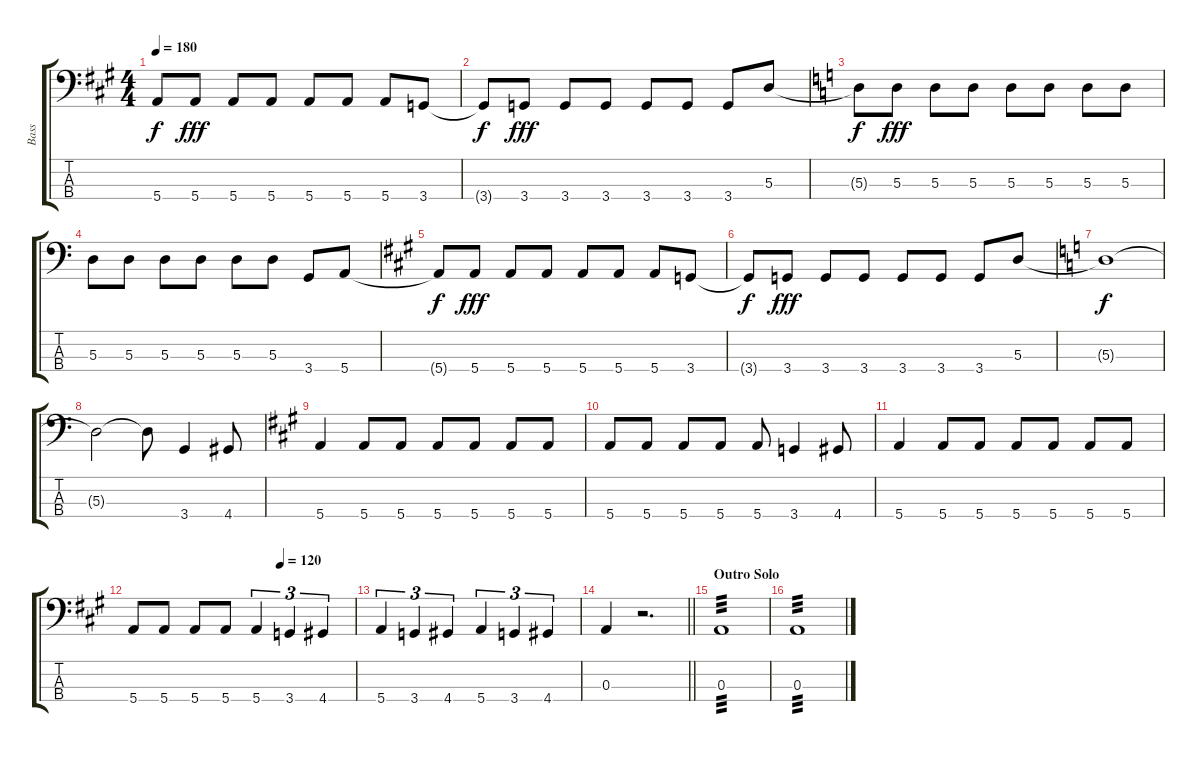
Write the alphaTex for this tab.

\track ("Bass" "Bass") {instrument electricbasspick}
\staff {score tabs}
\tuning (G2 D2 A1 E1) {hide}
\ts (4 4)
\tempo 180
\clef f4
\ks a
5.4{t}.8{dy f} 5.4.8{dy fff} 5.4.8 5.4.8 5.4.8 5.4.8 5.4.8 3.4.8 |
3.4{t}.8{dy f} 3.4.8{dy fff} 3.4.8 3.4.8 3.4.8 3.4.8 3.4.8 5.3.8 |
\ks c
5.3{t}.8{dy f} 5.3.8{dy fff} 5.3.8 5.3.8 5.3.8 5.3.8 5.3.8 5.3.8 |
5.3.8 5.3.8 5.3.8 5.3.8 5.3.8 5.3.8 3.4.8 5.4.8 |
\ks a
5.4{t}.8{dy f} 5.4.8{dy fff} 5.4.8 5.4.8 5.4.8 5.4.8 5.4.8 3.4.8 |
3.4{t}.8{dy f} 3.4.8{dy fff} 3.4.8 3.4.8 3.4.8 3.4.8 3.4.8 5.3.8 |
\ks c
5.3{t}.1{dy f} |
5.3{t}.2 5.3{t}.8 3.4.4 4.4.8 |
\ks a
5.4.4 5.4.8 5.4.8 5.4.8 5.4.8 5.4.8 5.4.8 |
5.4.8 5.4.8 5.4.8 5.4.8 5.4.8 3.4.4 4.4.8 |
5.4.4 5.4.8 5.4.8 5.4.8 5.4.8 5.4.8 5.4.8 |
\tempo (120 0.6666666666666666)
5.4.8 5.4.8 5.4.8 5.4.8 5.4.4{tu (3 2)} 3.4.4{tu (3 2)} 4.4.4{tu (3 2)} |
5.4.4{tu (3 2)} 3.4.4{tu (3 2)} 4.4.4{tu (3 2)} 5.4.4{tu (3 2)} 3.4.4{tu (3 2)} 4.4.4{tu (3 2)} |
\barLineRight lightlight
0.3.4 r.2{d} |
\section ("" "Outro Solo")
0.3.1{tp 3} |
0.3.1{tp 3}
